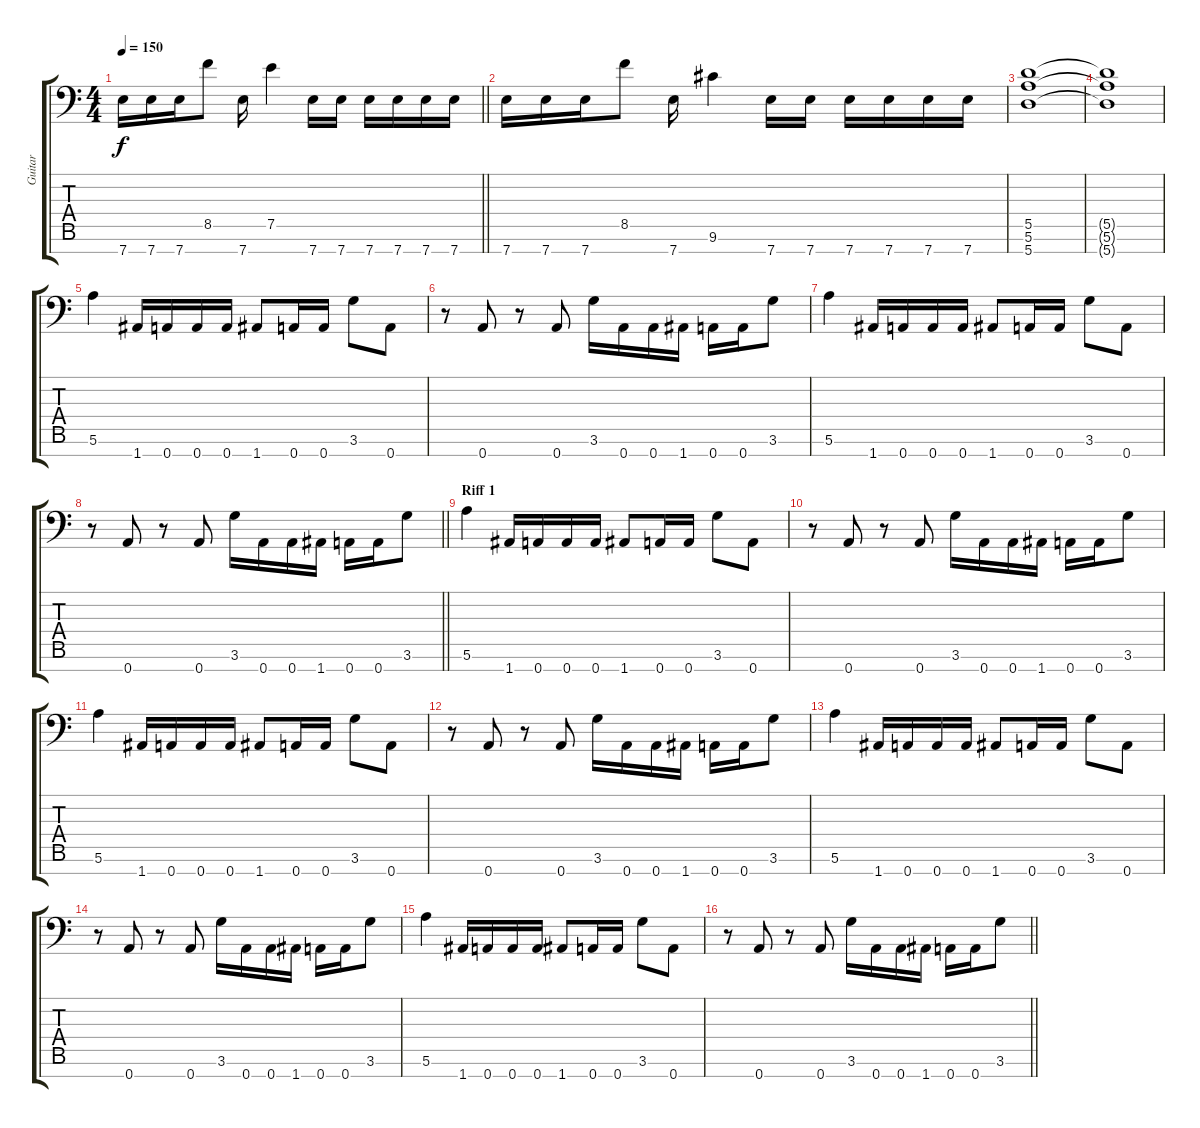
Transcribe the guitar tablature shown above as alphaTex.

\track ("Guitar" "Guitar") {instrument distortionguitar}
\staff {score tabs}
\tuning (E4 B3 G3 D3 A2 E2 A1) {hide}
\ts (4 4)
\tempo 150
\clef f4
\barLineRight lightlight
\ks c
7.7.16{dy f} 7.7.16 7.7.16 8.5.8 7.7.16 7.5.4 7.7.16 7.7.16 7.7.16 7.7.16 7.7.16 7.7.16 |
7.7.16 7.7.16 7.7.16 8.5.8 7.7.16 9.6.4 7.7.16 7.7.16 7.7.16 7.7.16 7.7.16 7.7.16 |
(5.5 5.6 5.7).1 |
(5.5{t} 5.6{t} 5.7{t}).1 |
5.6.4 1.7.16 0.7.16 0.7.16 0.7.16 1.7.8 0.7.16 0.7.16 3.6.8 0.7.8 |
r.8 0.7.8 r.8 0.7.8 3.6.16 0.7.16 0.7.16 1.7.16 0.7.16 0.7.16 3.6.8 |
5.6.4 1.7.16 0.7.16 0.7.16 0.7.16 1.7.8 0.7.16 0.7.16 3.6.8 0.7.8 |
\barLineRight lightlight
r.8 0.7.8 r.8 0.7.8 3.6.16 0.7.16 0.7.16 1.7.16 0.7.16 0.7.16 3.6.8 |
\section ("" "Riff 1")
5.6.4 1.7.16 0.7.16 0.7.16 0.7.16 1.7.8 0.7.16 0.7.16 3.6.8 0.7.8 |
r.8 0.7.8 r.8 0.7.8 3.6.16 0.7.16 0.7.16 1.7.16 0.7.16 0.7.16 3.6.8 |
5.6.4 1.7.16 0.7.16 0.7.16 0.7.16 1.7.8 0.7.16 0.7.16 3.6.8 0.7.8 |
r.8 0.7.8 r.8 0.7.8 3.6.16 0.7.16 0.7.16 1.7.16 0.7.16 0.7.16 3.6.8 |
5.6.4 1.7.16 0.7.16 0.7.16 0.7.16 1.7.8 0.7.16 0.7.16 3.6.8 0.7.8 |
r.8 0.7.8 r.8 0.7.8 3.6.16 0.7.16 0.7.16 1.7.16 0.7.16 0.7.16 3.6.8 |
5.6.4 1.7.16 0.7.16 0.7.16 0.7.16 1.7.8 0.7.16 0.7.16 3.6.8 0.7.8 |
\barLineRight lightlight
r.8 0.7.8 r.8 0.7.8 3.6.16 0.7.16 0.7.16 1.7.16 0.7.16 0.7.16 3.6.8
